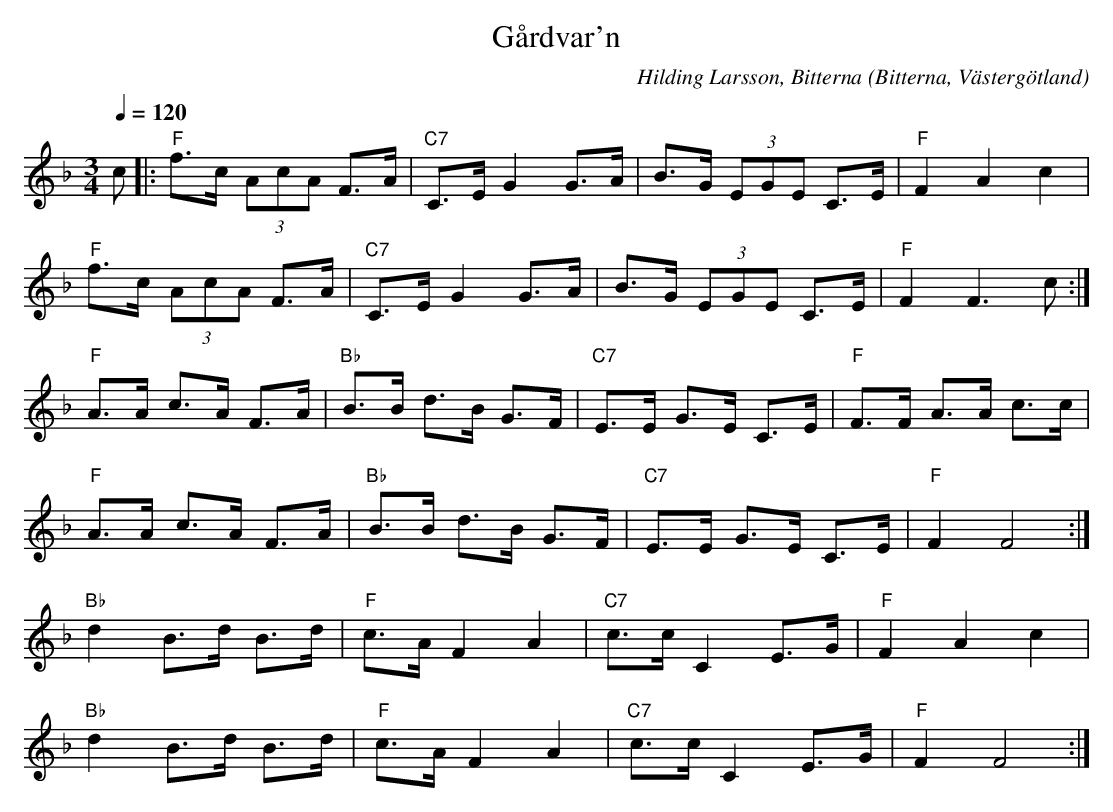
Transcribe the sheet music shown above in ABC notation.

X:1
T:Gårdvar'n
O:Bitterna, Västergötland
C:Hilding Larsson, Bitterna
M:3/4
L:1/8
Q:1/4=120
K:F
c |: "F"f>c (3AcA F>A | "C7"C>E G2 G>A | B>G (3EGE C>E | "F"F2A2c2 |
"F"f>c (3AcA F>A | "C7"C>E G2 G>A | B>G (3EGE C>E | "F"F2F3c :|
"F"A>A c>A F>A | "Bb"B>B d>B G>F | "C7"E>E G>E C>E | "F"F>F A>A c>c |
"F"A>A c>A F>A | "Bb"B>B d>B G>F | "C7"E>E G>E C>E | "F"F2F4 :|
"Bb"d2 B>d B>d | "F"c>A F2 A2 | "C7"c>c C2 E>G | "F"F2 A2 c2 |
"Bb"d2 B>d B>d | "F"c>A F2 A2 | "C7"c>c C2 E>G | "F"F2 F4 :|
